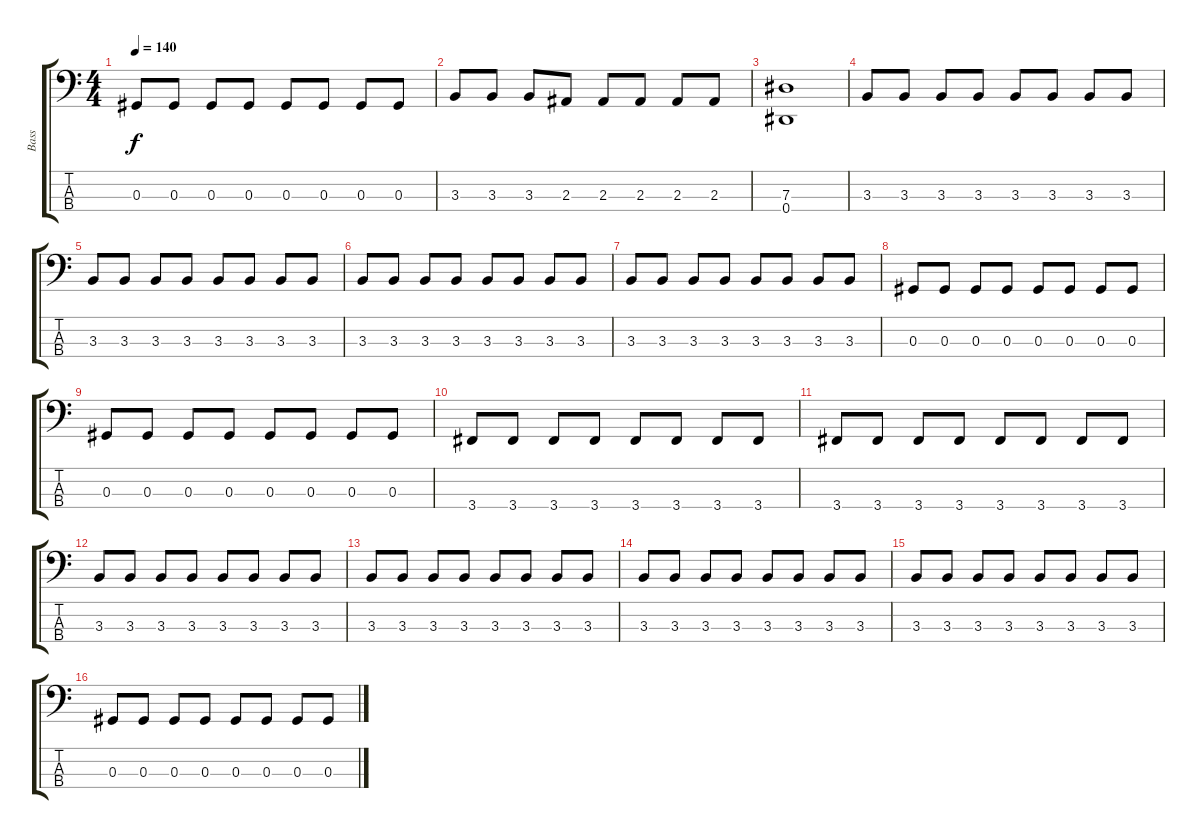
\track ("Bass" "Bass") {instrument electricbassfinger}
\staff {score tabs}
\tuning (Gb2 Db2 Ab1 Eb1) {hide}
\ts (4 4)
\tempo 140
\clef f4
\ks c
0.3.8{dy f} 0.3.8 0.3.8 0.3.8 0.3.8 0.3.8 0.3.8 0.3.8 |
3.3.8 3.3.8 3.3.8 2.3.8 2.3.8 2.3.8 2.3.8 2.3.8 |
(7.3 0.4).1 |
3.3.8 3.3.8 3.3.8 3.3.8 3.3.8 3.3.8 3.3.8 3.3.8 |
3.3.8 3.3.8 3.3.8 3.3.8 3.3.8 3.3.8 3.3.8 3.3.8 |
3.3.8 3.3.8 3.3.8 3.3.8 3.3.8 3.3.8 3.3.8 3.3.8 |
3.3.8 3.3.8 3.3.8 3.3.8 3.3.8 3.3.8 3.3.8 3.3.8 |
0.3.8 0.3.8 0.3.8 0.3.8 0.3.8 0.3.8 0.3.8 0.3.8 |
0.3.8 0.3.8 0.3.8 0.3.8 0.3.8 0.3.8 0.3.8 0.3.8 |
3.4.8 3.4.8 3.4.8 3.4.8 3.4.8 3.4.8 3.4.8 3.4.8 |
3.4.8 3.4.8 3.4.8 3.4.8 3.4.8 3.4.8 3.4.8 3.4.8 |
3.3.8 3.3.8 3.3.8 3.3.8 3.3.8 3.3.8 3.3.8 3.3.8 |
3.3.8 3.3.8 3.3.8 3.3.8 3.3.8 3.3.8 3.3.8 3.3.8 |
3.3.8 3.3.8 3.3.8 3.3.8 3.3.8 3.3.8 3.3.8 3.3.8 |
3.3.8 3.3.8 3.3.8 3.3.8 3.3.8 3.3.8 3.3.8 3.3.8 |
0.3.8 0.3.8 0.3.8 0.3.8 0.3.8 0.3.8 0.3.8 0.3.8
